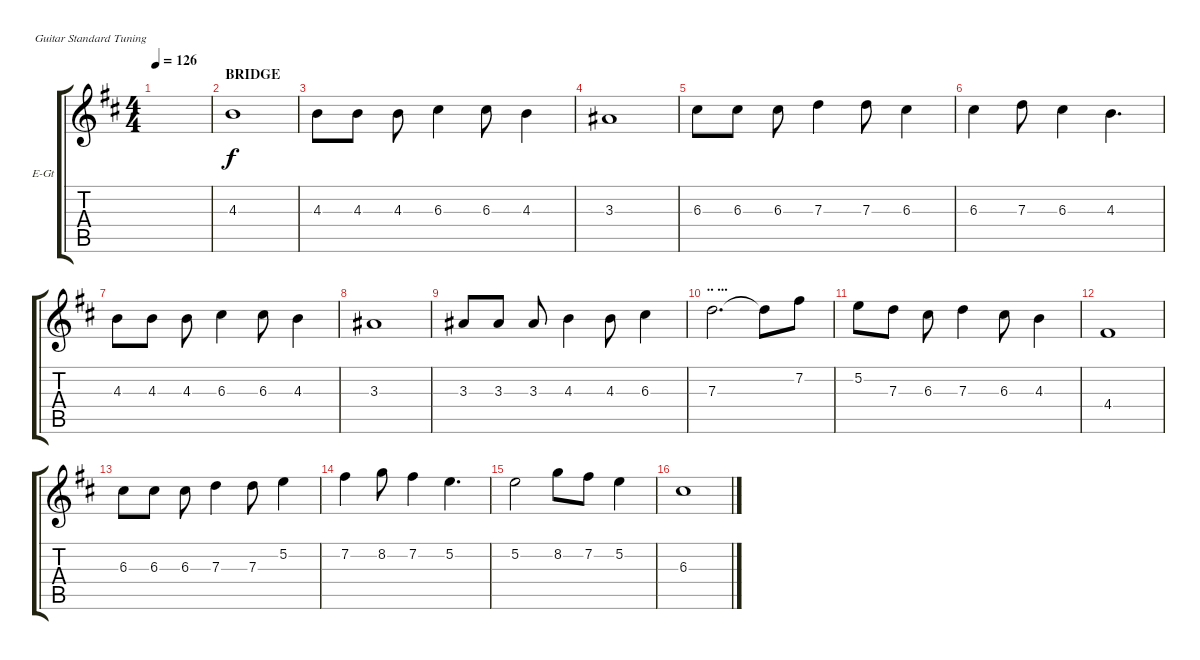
\defaultSystemsLayout 4
\bracketExtendMode groupsimilarinstruments
\firstSystemTrackNameOrientation horizontal
\otherSystemsTrackNameOrientation horizontal
\track ("Electric Guitar" "E-Gt") {instrument overdrivenguitar}
\staff {score tabs}
\tuning (E4 B3 G3 D3 A2 E2)
\ts (4 4)
\tempo 126
\clef g2
\ks bminor
|
\section ("" "BRIDGE")
4.3.1 |
4.3.8 4.3.8 4.3.8 6.3.4 6.3.8 4.3.4 |
3.3.1 |
6.3.8 6.3.8 6.3.8 7.3.4 7.3.8 6.3.4 |
6.3.4 7.3.8 6.3.4 4.3.4{d} |
4.3.8 4.3.8 4.3.8 6.3.4 6.3.8 4.3.4 |
3.3.1 |
3.3.8 3.3.8 3.3.8 4.3.4 4.3.8 6.3.4 |
\section ("" ".. ...")
7.3.2{d} 7.3{t}.8 7.2.8 |
5.2.8 7.3.8 6.3.8 7.3.4 6.3.8 4.3.4 |
4.4.1 |
6.3.8 6.3.8 6.3.8 7.3.4 7.3.8 5.2.4 |
7.2.4 8.2.8 7.2.4 5.2.4{d} |
5.2.2 8.2.8 7.2.8 5.2.4 |
6.3.1
